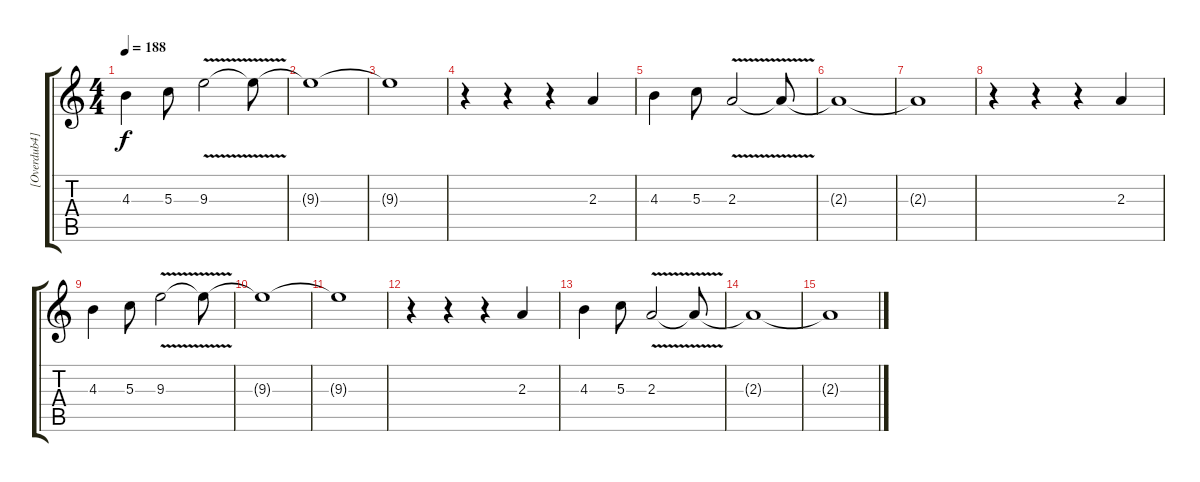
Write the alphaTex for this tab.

\track ("[Overdub4]" "[Overdub4]") {instrument distortionguitar}
\staff {score tabs}
\tuning (E4 B3 G3 D3 A2 E2) {hide}
\ts (4 4)
\tempo 188
\clef g2
\ks c
4.3.4{dy f} 5.3.8 9.3{v}.2 9.3{t}.8 |
9.3{t}.1 |
9.3{t}.1 |
r.4 r.4 r.4 2.3.4 |
4.3.4 5.3.8 2.3{v}.2 2.3{t}.8 |
2.3{t}.1 |
2.3{t}.1 |
r.4 r.4 r.4 2.3.4 |
4.3.4 5.3.8 9.3{v}.2 9.3{t}.8 |
9.3{t}.1 |
9.3{t}.1 |
r.4 r.4 r.4 2.3.4 |
4.3.4 5.3.8 2.3{v}.2 2.3{t}.8 |
2.3{t}.1 |
2.3{t}.1
